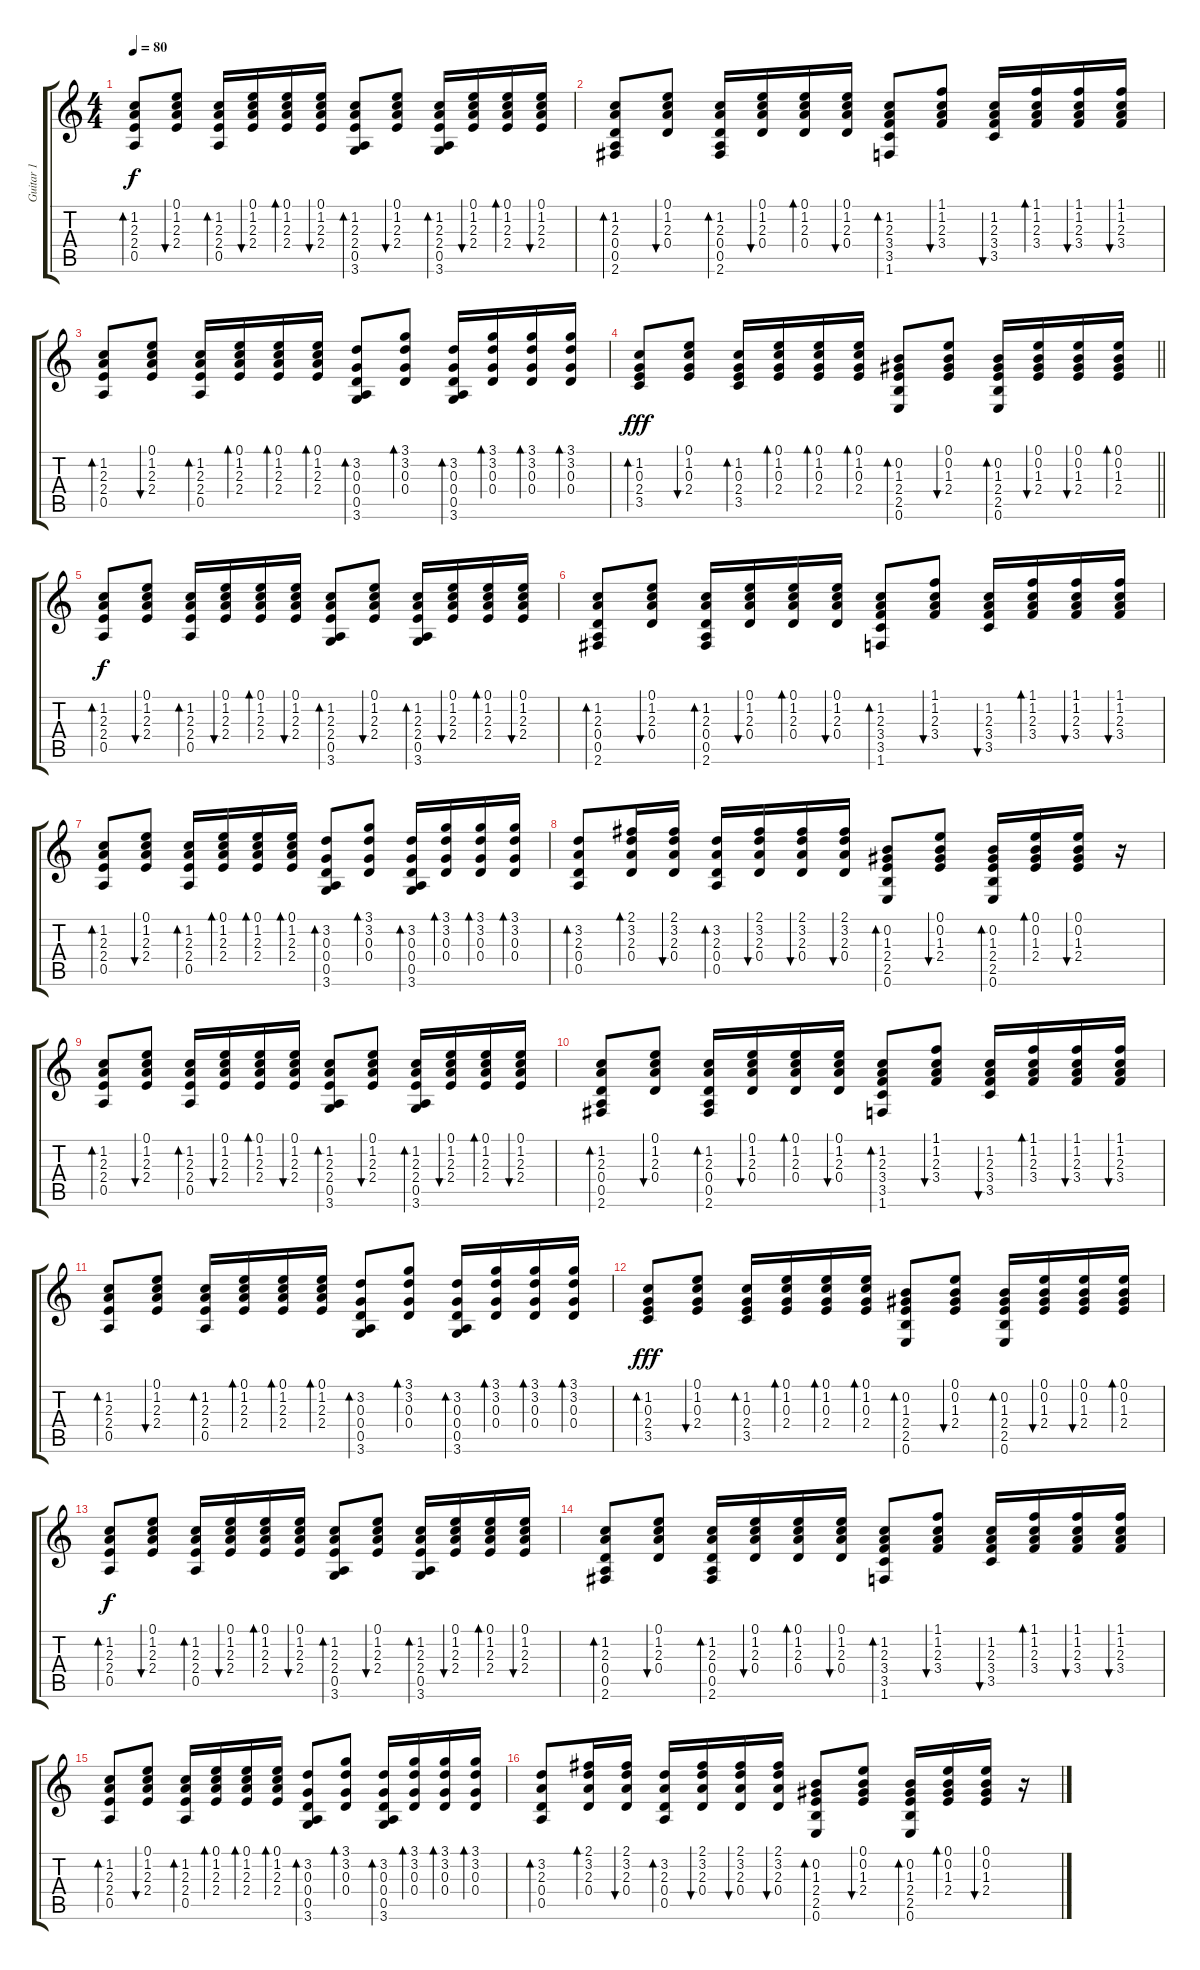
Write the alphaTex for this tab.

\track ("Guitar 1" "Guitar 1") {instrument acousticguitarnylon}
\staff {score tabs}
\tuning (E4 B3 G3 D3 A2 E2) {hide}
\ts (4 4)
\tempo 80
\clef g2
\ks c
(1.2 2.3 2.4 0.5).8{bd 60 dy f} (0.1 1.2 2.3 2.4).8{bu 60} (1.2 2.3 2.4 0.5).16{bd 60} (0.1 1.2 2.3 2.4).16{bu 60} (0.1 1.2 2.3 2.4).16{bd 60} (0.1 1.2 2.3 2.4).16{bu 60} (1.2 2.3 2.4 0.5 3.6).8{bd 60} (0.1 1.2 2.3 2.4).8{bu 60} (1.2 2.3 2.4 0.5 3.6).16{bd 60} (0.1 1.2 2.3 2.4).16{bu 60} (0.1 1.2 2.3 2.4).16{bd 60} (0.1 1.2 2.3 2.4).16{bu 60} |
(1.2 2.3 0.4 0.5 2.6).8{bd 60} (0.1 1.2 2.3 0.4).8{bu 60} (1.2 2.3 0.4 0.5 2.6).16{bd 60} (0.1 1.2 2.3 0.4).16{bu 60} (0.1 1.2 2.3 0.4).16{bd 60} (0.1 1.2 2.3 0.4).16{bu 60} (1.2 2.3 3.4 3.5 1.6).8{bd 60} (1.1 1.2 2.3 3.4).8{bu 60} (1.2 2.3 3.4 3.5).16{bu 60} (1.1 1.2 2.3 3.4).16{bd 60} (1.1 1.2 2.3 3.4).16{bu 60} (1.1 1.2 2.3 3.4).16{bu 60} |
(1.2 2.3 2.4 0.5).8{bd 60} (0.1 1.2 2.3 2.4).8{bu 60} (1.2 2.3 2.4 0.5).16{bd 60} (0.1 1.2 2.3 2.4).16{bd 60} (0.1 1.2 2.3 2.4).16{bd 60} (0.1 1.2 2.3 2.4).16{bd 60} (3.2 0.3 0.4 0.5 3.6).8{bd 60} (3.1 3.2 0.3 0.4).8{bd 60} (3.2 0.3 0.4 0.5 3.6).16{bd 60} (3.1 3.2 0.3 0.4).16{bd 60} (3.1 3.2 0.3 0.4).16{bd 60} (3.1 3.2 0.3 0.4).16{bd 60} |
\barLineRight lightlight
(1.2 0.3 2.4 3.5).8{bd 60 dy fff} (0.1 1.2 0.3 2.4).8{bu 60} (1.2 0.3 2.4 3.5).16{bd 60} (0.1 1.2 0.3 2.4).16{bd 60} (0.1 1.2 0.3 2.4).16{bd 60} (0.1 1.2 0.3 2.4).16{bd 60} (0.2 1.3 2.4 2.5 0.6).8{bd 60} (0.1 0.2 1.3 2.4).8{bu 60} (0.2 1.3 2.4 2.5 0.6).16{bd 60} (0.1 0.2 1.3 2.4).16{bu 60} (0.1 0.2 1.3 2.4).16{bu 60} (0.1 0.2 1.3 2.4).16{bd 60} |
(1.2 2.3 2.4 0.5).8{bd 60 dy f} (0.1 1.2 2.3 2.4).8{bu 60} (1.2 2.3 2.4 0.5).16{bd 60} (0.1 1.2 2.3 2.4).16{bu 60} (0.1 1.2 2.3 2.4).16{bd 60} (0.1 1.2 2.3 2.4).16{bu 60} (1.2 2.3 2.4 0.5 3.6).8{bd 60} (0.1 1.2 2.3 2.4).8{bu 60} (1.2 2.3 2.4 0.5 3.6).16{bd 60} (0.1 1.2 2.3 2.4).16{bu 60} (0.1 1.2 2.3 2.4).16{bd 60} (0.1 1.2 2.3 2.4).16{bu 60} |
(1.2 2.3 0.4 0.5 2.6).8{bd 60} (0.1 1.2 2.3 0.4).8{bu 60} (1.2 2.3 0.4 0.5 2.6).16{bd 60} (0.1 1.2 2.3 0.4).16{bu 60} (0.1 1.2 2.3 0.4).16{bd 60} (0.1 1.2 2.3 0.4).16{bu 60} (1.2 2.3 3.4 3.5 1.6).8{bd 60} (1.1 1.2 2.3 3.4).8{bu 60} (1.2 2.3 3.4 3.5).16{bu 60} (1.1 1.2 2.3 3.4).16{bd 60} (1.1 1.2 2.3 3.4).16{bu 60} (1.1 1.2 2.3 3.4).16{bu 60} |
(1.2 2.3 2.4 0.5).8{bd 60} (0.1 1.2 2.3 2.4).8{bu 60} (1.2 2.3 2.4 0.5).16{bd 60} (0.1 1.2 2.3 2.4).16{bd 60} (0.1 1.2 2.3 2.4).16{bd 60} (0.1 1.2 2.3 2.4).16{bd 60} (3.2 0.3 0.4 0.5 3.6).8{bd 60} (3.1 3.2 0.3 0.4).8{bd 60} (3.2 0.3 0.4 0.5 3.6).16{bd 60} (3.1 3.2 0.3 0.4).16{bd 60} (3.1 3.2 0.3 0.4).16{bd 60} (3.1 3.2 0.3 0.4).16{bd 60} |
(3.2 2.3 0.4 0.5).8{bd 60} (2.1 3.2 2.3 0.4).16{bd 60} (2.1 3.2 2.3 0.4).16{bu 60} (3.2 2.3 0.4 0.5).16{bd 60} (2.1 3.2 2.3 0.4).16{bu 60} (2.1 3.2 2.3 0.4).16{bu 60} (2.1 3.2 2.3 0.4).16{bu 60} (0.2 1.3 2.4 2.5 0.6).8{bd 60} (0.1 0.2 1.3 2.4).8{bu 60} (0.2 1.3 2.4 2.5 0.6).16{bd 60} (0.1 0.2 1.3 2.4).16{bd 60} (0.1 0.2 1.3 2.4).16{bu 60} r.16 |
(1.2 2.3 2.4 0.5).8{bd 60} (0.1 1.2 2.3 2.4).8{bu 60} (1.2 2.3 2.4 0.5).16{bd 60} (0.1 1.2 2.3 2.4).16{bu 60} (0.1 1.2 2.3 2.4).16{bd 60} (0.1 1.2 2.3 2.4).16{bu 60} (1.2 2.3 2.4 0.5 3.6).8{bd 60} (0.1 1.2 2.3 2.4).8{bu 60} (1.2 2.3 2.4 0.5 3.6).16{bd 60} (0.1 1.2 2.3 2.4).16{bu 60} (0.1 1.2 2.3 2.4).16{bd 60} (0.1 1.2 2.3 2.4).16{bu 60} |
(1.2 2.3 0.4 0.5 2.6).8{bd 60} (0.1 1.2 2.3 0.4).8{bu 60} (1.2 2.3 0.4 0.5 2.6).16{bd 60} (0.1 1.2 2.3 0.4).16{bu 60} (0.1 1.2 2.3 0.4).16{bd 60} (0.1 1.2 2.3 0.4).16{bu 60} (1.2 2.3 3.4 3.5 1.6).8{bd 60} (1.1 1.2 2.3 3.4).8{bu 60} (1.2 2.3 3.4 3.5).16{bu 60} (1.1 1.2 2.3 3.4).16{bd 60} (1.1 1.2 2.3 3.4).16{bu 60} (1.1 1.2 2.3 3.4).16{bu 60} |
(1.2 2.3 2.4 0.5).8{bd 60} (0.1 1.2 2.3 2.4).8{bu 60} (1.2 2.3 2.4 0.5).16{bd 60} (0.1 1.2 2.3 2.4).16{bd 60} (0.1 1.2 2.3 2.4).16{bd 60} (0.1 1.2 2.3 2.4).16{bd 60} (3.2 0.3 0.4 0.5 3.6).8{bd 60} (3.1 3.2 0.3 0.4).8{bd 60} (3.2 0.3 0.4 0.5 3.6).16{bd 60} (3.1 3.2 0.3 0.4).16{bd 60} (3.1 3.2 0.3 0.4).16{bd 60} (3.1 3.2 0.3 0.4).16{bd 60} |
(1.2 0.3 2.4 3.5).8{bd 60 dy fff} (0.1 1.2 0.3 2.4).8{bu 60} (1.2 0.3 2.4 3.5).16{bd 60} (0.1 1.2 0.3 2.4).16{bd 60} (0.1 1.2 0.3 2.4).16{bd 60} (0.1 1.2 0.3 2.4).16{bd 60} (0.2 1.3 2.4 2.5 0.6).8{bd 60} (0.1 0.2 1.3 2.4).8{bu 60} (0.2 1.3 2.4 2.5 0.6).16{bd 60} (0.1 0.2 1.3 2.4).16{bu 60} (0.1 0.2 1.3 2.4).16{bu 60} (0.1 0.2 1.3 2.4).16{bd 60} |
(1.2 2.3 2.4 0.5).8{bd 60 dy f} (0.1 1.2 2.3 2.4).8{bu 60} (1.2 2.3 2.4 0.5).16{bd 60} (0.1 1.2 2.3 2.4).16{bu 60} (0.1 1.2 2.3 2.4).16{bd 60} (0.1 1.2 2.3 2.4).16{bu 60} (1.2 2.3 2.4 0.5 3.6).8{bd 60} (0.1 1.2 2.3 2.4).8{bu 60} (1.2 2.3 2.4 0.5 3.6).16{bd 60} (0.1 1.2 2.3 2.4).16{bu 60} (0.1 1.2 2.3 2.4).16{bd 60} (0.1 1.2 2.3 2.4).16{bu 60} |
(1.2 2.3 0.4 0.5 2.6).8{bd 60} (0.1 1.2 2.3 0.4).8{bu 60} (1.2 2.3 0.4 0.5 2.6).16{bd 60} (0.1 1.2 2.3 0.4).16{bu 60} (0.1 1.2 2.3 0.4).16{bd 60} (0.1 1.2 2.3 0.4).16{bu 60} (1.2 2.3 3.4 3.5 1.6).8{bd 60} (1.1 1.2 2.3 3.4).8{bu 60} (1.2 2.3 3.4 3.5).16{bu 60} (1.1 1.2 2.3 3.4).16{bd 60} (1.1 1.2 2.3 3.4).16{bu 60} (1.1 1.2 2.3 3.4).16{bu 60} |
(1.2 2.3 2.4 0.5).8{bd 60} (0.1 1.2 2.3 2.4).8{bu 60} (1.2 2.3 2.4 0.5).16{bd 60} (0.1 1.2 2.3 2.4).16{bd 60} (0.1 1.2 2.3 2.4).16{bd 60} (0.1 1.2 2.3 2.4).16{bd 60} (3.2 0.3 0.4 0.5 3.6).8{bd 60} (3.1 3.2 0.3 0.4).8{bd 60} (3.2 0.3 0.4 0.5 3.6).16{bd 60} (3.1 3.2 0.3 0.4).16{bd 60} (3.1 3.2 0.3 0.4).16{bd 60} (3.1 3.2 0.3 0.4).16{bd 60} |
(3.2 2.3 0.4 0.5).8{bd 60} (2.1 3.2 2.3 0.4).16{bd 60} (2.1 3.2 2.3 0.4).16{bu 60} (3.2 2.3 0.4 0.5).16{bd 60} (2.1 3.2 2.3 0.4).16{bu 60} (2.1 3.2 2.3 0.4).16{bu 60} (2.1 3.2 2.3 0.4).16{bu 60} (0.2 1.3 2.4 2.5 0.6).8{bd 60} (0.1 0.2 1.3 2.4).8{bu 60} (0.2 1.3 2.4 2.5 0.6).16{bd 60} (0.1 0.2 1.3 2.4).16{bd 60} (0.1 0.2 1.3 2.4).16{bu 60} r.16
